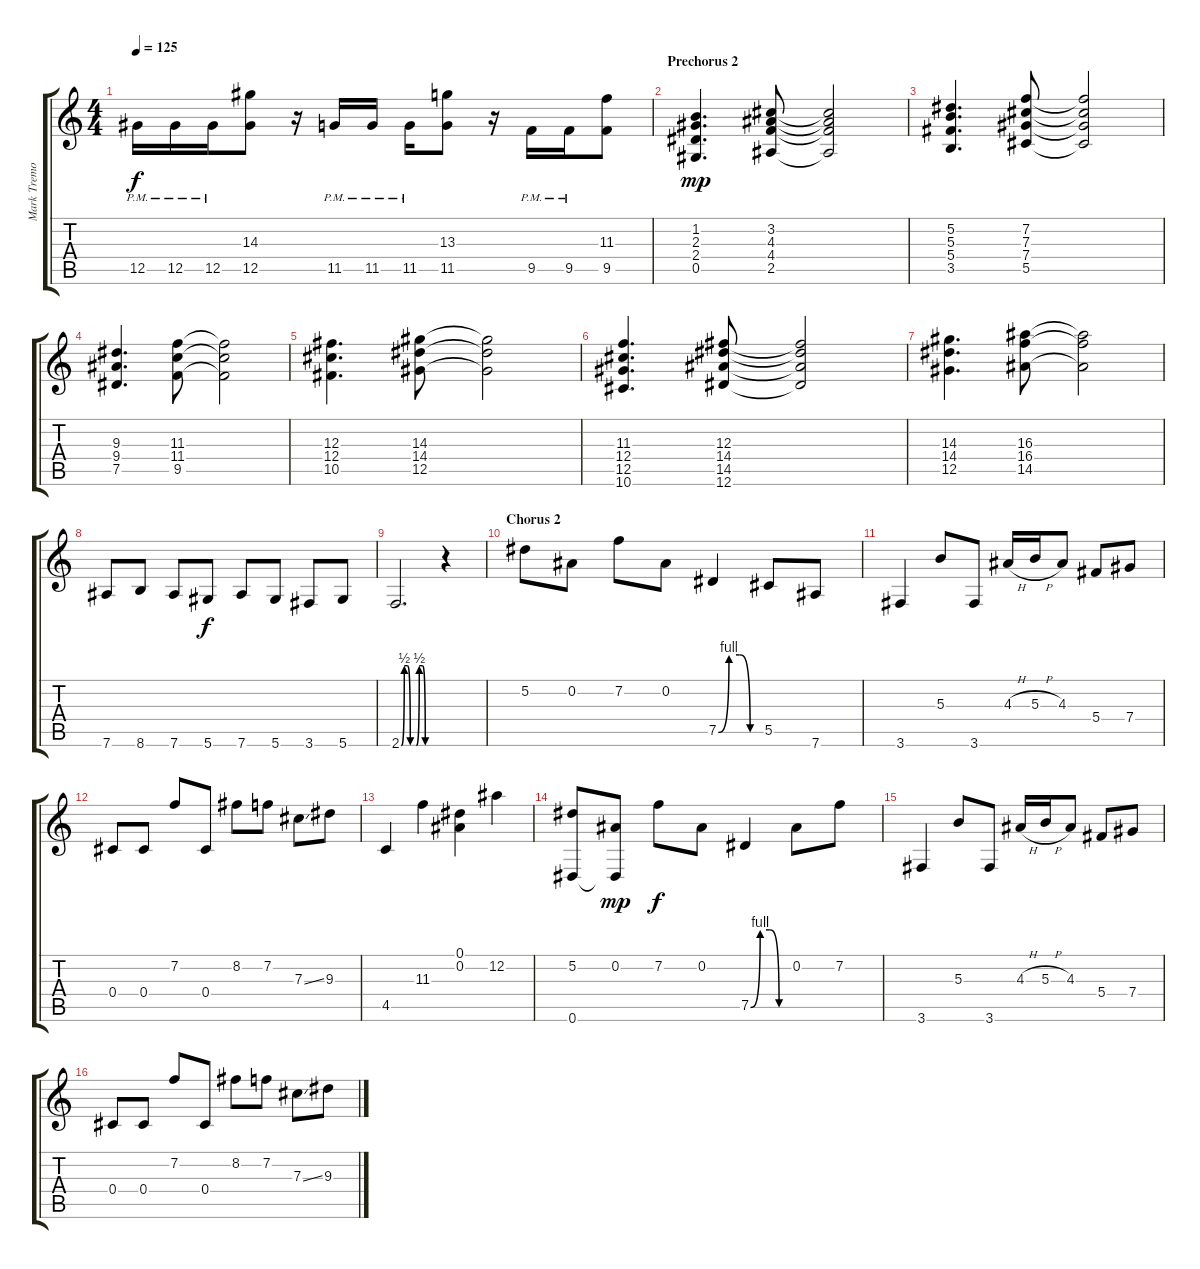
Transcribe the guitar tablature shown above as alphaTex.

\track ("Mark Tremonti - Lead Guitar" "Mark Tremo") {instrument distortionguitar}
\staff {score tabs}
\tuning (Eb4 Bb3 Gb3 Db3 Ab2 Eb2) {hide}
\ts (4 4)
\tempo 125
\clef g2
\ks c
12.5{pm}.16{dy f} 12.5{pm}.16 12.5{pm}.16 (14.3 12.5).8 r.16 11.5{pm}.16 11.5{pm}.16 11.5{pm}.16 (13.3 11.5).8 r.16 9.5{pm}.16 9.5{pm}.16 (11.3 9.5).8 |
\section ("" "Prechorus 2")
(1.2 2.3 2.4 0.5).4{d dy mp} (3.2 4.3 4.4 2.5).8 (3.2{t} 4.3{t} 4.4{t} 2.5{t}).2 |
(5.2 5.3 5.4 3.5).4{d} (7.2 7.3 7.4 5.5).8 (7.2{t} 7.3{t} 7.4{t} 5.5{t}).2 |
(9.3 9.4 7.5).4{d} (11.3 11.4 9.5).8 (11.3{t} 11.4{t} 9.5{t}).2 |
(12.3 12.4 10.5).4{d} (14.3 14.4 12.5).8 (14.3{t} 14.4{t} 12.5{t}).2 |
(11.3 12.4 12.5 10.6).4{d} (12.3 14.4 14.5 12.6).8 (12.3{t} 14.4{t} 14.5{t} 12.6{t}).2 |
(14.3 14.4 12.5).4{d} (16.3 16.4 14.5).8 (16.3{t} 16.4{t} 14.5{t}).2 |
7.6.8 8.6.8 7.6.8 5.6.8{dy f} 7.6.8 5.6.8 3.6.8 5.6.8 |
2.6{be (custom 0 0 5 2 10 2 15 0 25 0 30 2 35 2 40 0)}.2{d} r.4 |
\section ("" "Chorus 2")
5.2.8 0.2.8 7.2.8 0.2.8 7.5{be (custom 0 0 15 4 30 4 45 0 60 0)}.4 5.5.8 7.6.8 |
3.6.4 5.3.8 3.6.8 4.3{h}.16 5.3{h}.16 4.3.8 5.4.8 7.4.8 |
0.4.8 0.4.8 7.2.8 0.4.8 8.2.8 7.2.8 7.3{ss}.8 9.3.8 |
4.5.4 11.3.4 (0.1 0.2).4 12.2.4 |
(5.2 0.6).8 (0.2 0.6{t}).8{dy mp} 7.2.8{dy f} 0.2.8 7.5{be (custom 0 0 15 4 30 4 45 0 60 0)}.4 0.2.8 7.2.8 |
3.6.4 5.3.8 3.6.8 4.3{h}.16 5.3{h}.16 4.3.8 5.4.8 7.4.8 |
0.4.8 0.4.8 7.2.8 0.4.8 8.2.8 7.2.8 7.3{ss}.8 9.3.8
